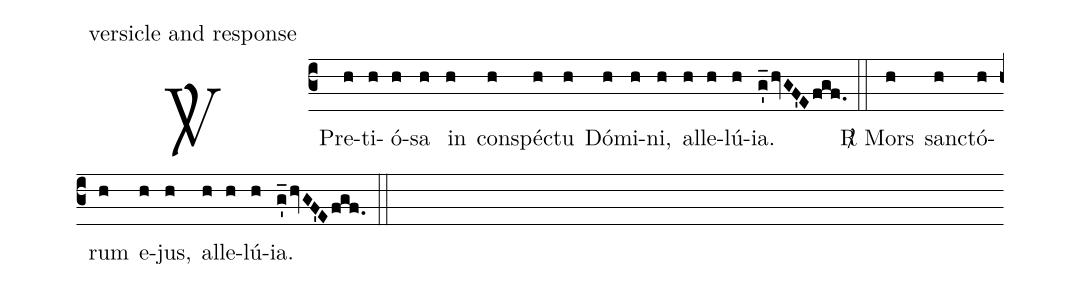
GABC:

office-part: versicle and response;
def-m1:\ifx\vrlinebreak\undefined\else;
def-m2:\fi;
%%
(c3)<sp>V/</sp> Pre(h)ti(h)ó(h)sa(h) in(h) con(h)spé(h)ctu(h) Dó(h)mi(h)ni,(h) al(h)le(h)lú(h)ia.(g_'hvGF'Efgf.) (::[em1]Z[em2])
<sp>R/</sp> Mors(h) san(h)ctó(h)rum(h) e(h)jus,(h) al(h)le(h)lú(h)ia.(g_'hvGF'Efgf.) (::)
